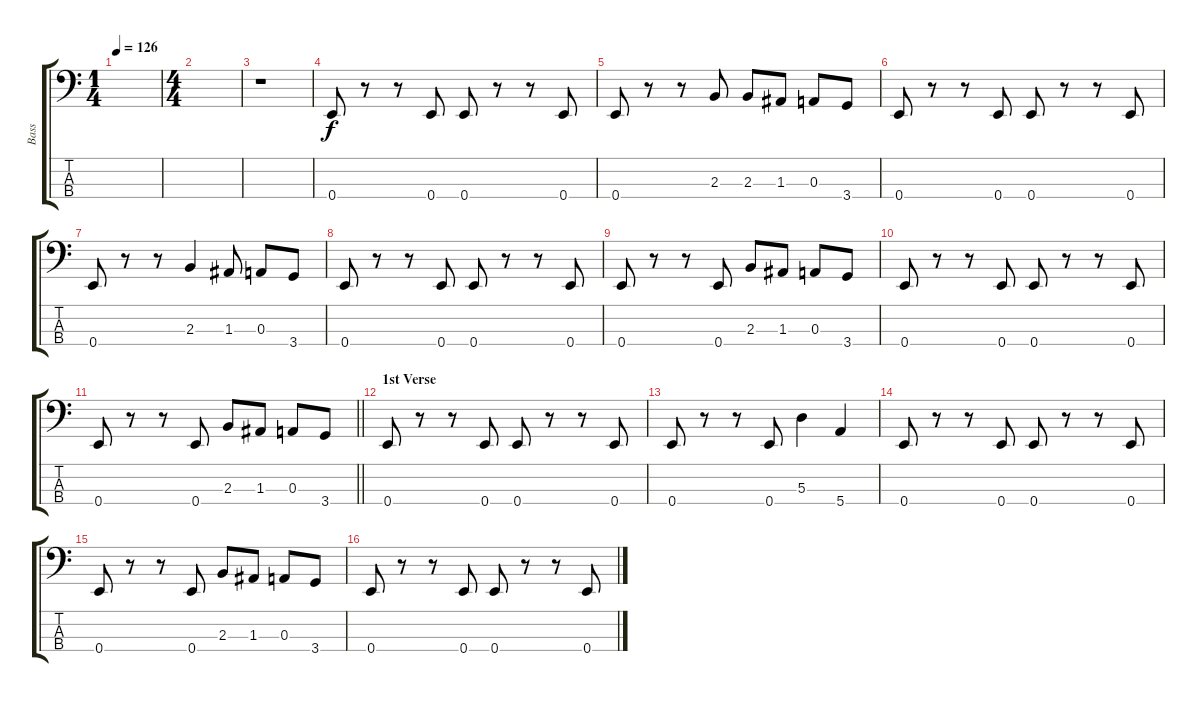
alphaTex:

\track ("Bass" "Bass") {instrument electricbassfinger}
\staff {score tabs}
\tuning (G2 D2 A1 E1) {hide}
\ts (1 4)
\tempo 126
\clef f4
\ks c
|
\ts (4 4)
|
r.1 |
0.4.8 r.8 r.8 0.4.8 0.4.8 r.8 r.8 0.4.8 |
0.4.8 r.8 r.8 2.3.8 2.3.8 1.3.8 0.3.8 3.4.8 |
0.4.8 r.8 r.8 0.4.8 0.4.8 r.8 r.8 0.4.8 |
0.4.8 r.8 r.8 2.3.4 1.3.8 0.3.8 3.4.8 |
0.4.8 r.8 r.8 0.4.8 0.4.8 r.8 r.8 0.4.8 |
0.4.8 r.8 r.8 0.4.8 2.3.8 1.3.8 0.3.8 3.4.8 |
0.4.8 r.8 r.8 0.4.8 0.4.8 r.8 r.8 0.4.8 |
\barLineRight lightlight
0.4.8 r.8 r.8 0.4.8 2.3.8 1.3.8 0.3.8 3.4.8 |
\section ("" "1st Verse")
0.4.8 r.8 r.8 0.4.8 0.4.8 r.8 r.8 0.4.8 |
0.4.8 r.8 r.8 0.4.8 5.3.4 5.4.4 |
0.4.8 r.8 r.8 0.4.8 0.4.8 r.8 r.8 0.4.8 |
0.4.8 r.8 r.8 0.4.8 2.3.8 1.3.8 0.3.8 3.4.8 |
0.4.8 r.8 r.8 0.4.8 0.4.8 r.8 r.8 0.4.8
